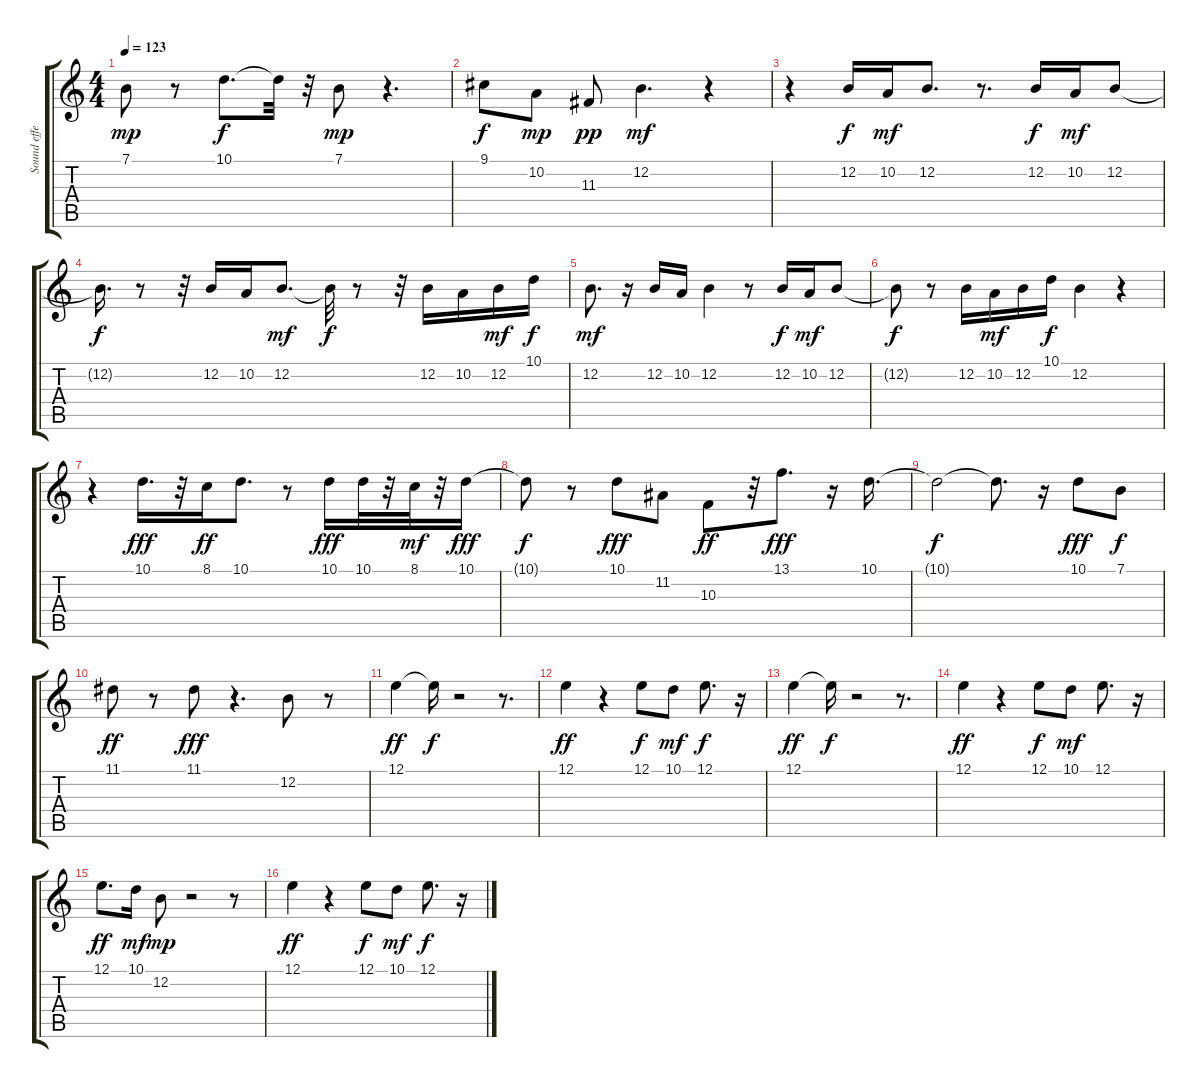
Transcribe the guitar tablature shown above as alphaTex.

\track ("Sound effects" "Sound effe") {instrument lead3calliope}
\staff {score tabs}
\tuning (E4 B3 G3 D3 A2 E2) {hide}
\ts (4 4)
\tempo 123
\clef g2
\ks c
7.1.8{dy mp} r.8 10.1.8{d dy f} 10.1{t}.32 r.32 7.1.8{dy mp} r.4{d} |
9.1.8{dy f} 10.2.8{dy mp} 11.3.8{dy pp} 12.2.4{d dy mf} r.4 |
r.4 12.2.16{dy f} 10.2.16{dy mf} 12.2.8{d} r.8{d} 12.2.16{dy f} 10.2.16{dy mf} 12.2.8 |
12.2{t}.16{d dy f} r.8 r.32 12.2.16 10.2.16 12.2.8{d dy mf} 12.2{t}.32{dy f} r.8 r.32 12.2.16 10.2.16 12.2.16{dy mf} 10.1.16{dy f} |
12.2.8{d dy mf} r.16 12.2.16 10.2.16 12.2.4 r.8 12.2.16{dy f} 10.2.16{dy mf} 12.2.8 |
12.2{t}.8{dy f} r.8 12.2.16 10.2.16{dy mf} 12.2.16 10.1.16{dy f} 12.2.4 r.4 |
r.4 10.1.16{d dy fff} r.32 8.1.16{dy ff} 10.1.8{d} r.8 10.1.16{dy fff} 10.1.32 r.32 8.1.32{dy mf} r.32 10.1.16{dy fff} |
10.1{t}.8{dy f} r.8 10.1.8{dy fff} 11.2.8 10.3.8{dy ff} r.32 13.1.8{d dy fff} r.16 10.1.16{d} |
10.1{t}.2{dy f} 10.1{t}.8{d} r.16 10.1.8{dy fff} 7.1.8{dy f} |
11.1.8{dy ff} r.8 11.1.8{dy fff} r.4{d} 12.2.8 r.8 |
12.1.4{dy ff} 12.1{t}.16{dy f} r.2 r.8{d} |
12.1.4{dy ff} r.4 12.1.8{dy f} 10.1.8{dy mf} 12.1.8{d dy f} r.16 |
12.1.4{dy ff} 12.1{t}.16{dy f} r.2 r.8{d} |
12.1.4{dy ff} r.4 12.1.8{dy f} 10.1.8{dy mf} 12.1.8{d} r.16 |
12.1.8{d dy ff} 10.1.16{dy mf} 12.2.8{dy mp} r.2 r.8 |
12.1.4{dy ff} r.4 12.1.8{dy f} 10.1.8{dy mf} 12.1.8{d dy f} r.16
